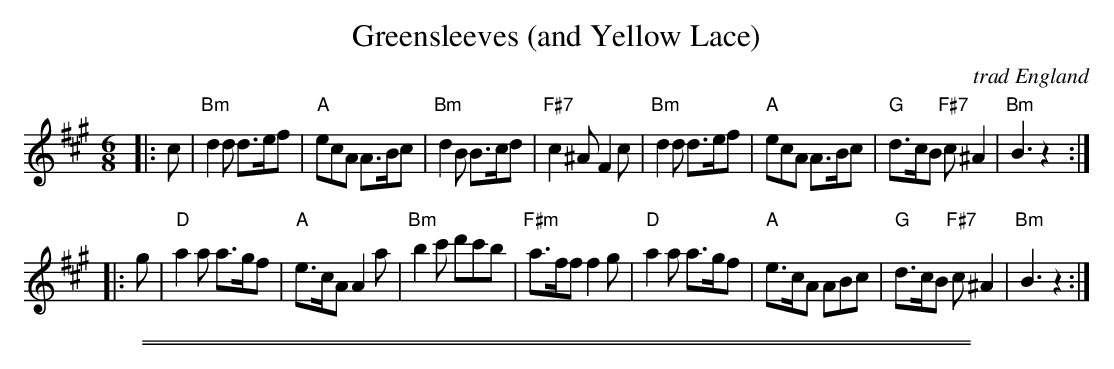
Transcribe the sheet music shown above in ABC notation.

X:1
T: Greensleeves (and Yellow Lace)
O: trad England
M: 6/8
L: 1/8
K: BDor
|: c \
| "Bm"d2d d>ef | "A"ecA A>Bc | "Bm"d2B B>cd | "F#7"c2^A F2c \
| "Bm"d2d d>ef | "A"ecA A>Bc | "G"d>cB "F#7"c^A2 | "Bm"B3 z2 :|
|: g \
| "D"a2a a>gf | "A"e>cA A2a | "Bm"b2c' d'c'b | "F#m"a>ff f2g \
| "D"a2a a>gf | "A"e>cA ABc | "G"d>cB "F#7"c^A2 | "Bm"B3 z2 :|
